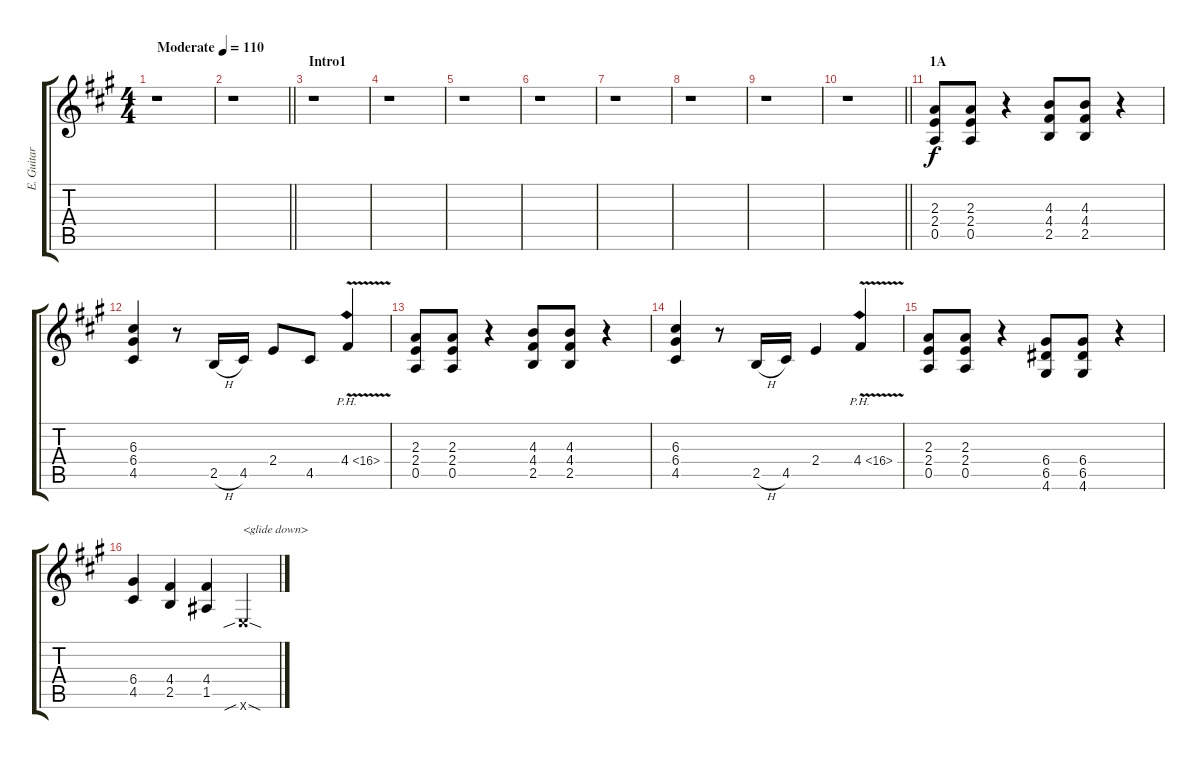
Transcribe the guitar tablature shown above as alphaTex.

\track ("E. Guitar II" "E. Guitar ") {instrument overdrivenguitar}
\staff {score tabs}
\tuning (E4 B3 G3 D3 A2 E2) {hide}
\ts (4 4)
\tempo (110 "Moderate")
\clef g2
\ks a
r.1{dy f instrument overdrivenguitar} |
\barLineRight lightlight
r.1 |
\section ("" "Intro1")
r.1 |
r.1 |
r.1 |
r.1 |
r.1 |
r.1 |
r.1 |
\barLineRight lightlight
r.1 |
\section ("" "1A")
(2.3 2.4 0.5).8 (2.3 2.4 0.5).8 r.4 (4.3 4.4 2.5).8 (4.3 4.4 2.5).8 r.4 |
(6.3 6.4 4.5).4 r.8 2.5{h}.16 4.5.16 2.4.8 4.5.8 4.4{ph 12 v}.4 |
(2.3 2.4 0.5).8 (2.3 2.4 0.5).8 r.4 (4.3 4.4 2.5).8 (4.3 4.4 2.5).8 r.4 |
(6.3 6.4 4.5).4 r.8 2.5{h}.16 4.5.16 2.4.4 4.4{ph 12 v}.4 |
(2.3 2.4 0.5).8 (2.3 2.4 0.5).8 r.4 (6.4 6.5 4.6).8 (6.4 6.5 4.6).8 r.4 |
(6.4 4.5).4 (4.4 2.5).4 (4.4 1.5).4 0.6{sib sod x}.4{txt "<glide down>"}
